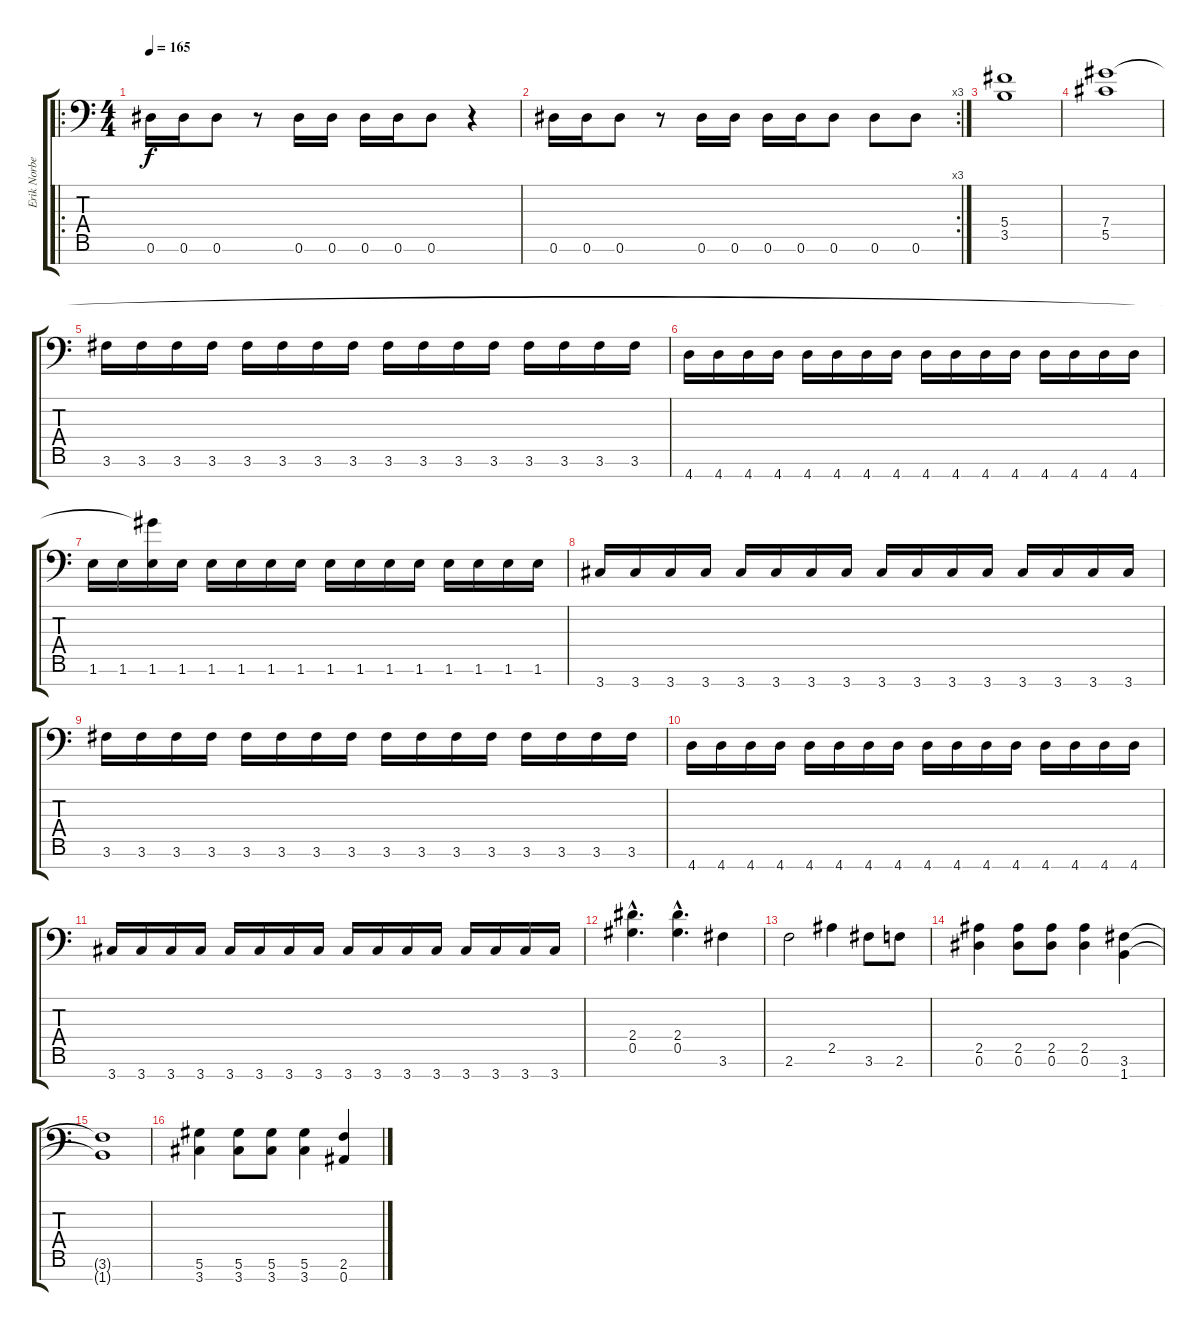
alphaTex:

\track ("Erik Norberg" "Erik Norbe") {instrument distortionguitar}
\staff {score tabs}
\tuning (Eb4 Bb3 Gb3 Db3 Ab2 Eb2 Bb1) {hide}
\ro
\ts (4 4)
\tempo 165
\clef f4
\ks c
0.6.16{dy f} 0.6.16 0.6.8 r.8 0.6.16 0.6.16 0.6.16 0.6.16 0.6.8 r.4 |
\rc 3
0.6.16 0.6.16 0.6.8 r.8 0.6.16 0.6.16 0.6.16 0.6.16 0.6.8 0.6.8 0.6.8 |
(5.4 3.5).1 |
(7.4 5.5).1 |
3.6.16 3.6.16 3.6.16 3.6.16 3.6.16 3.6.16 3.6.16 3.6.16 3.6.16 3.6.16 3.6.16 3.6.16 3.6.16 3.6.16 3.6.16 3.6.16 |
4.7.16 4.7.16 4.7.16 4.7.16 4.7.16 4.7.16 4.7.16 4.7.16 4.7.16 4.7.16 4.7.16 4.7.16 4.7.16 4.7.16 4.7.16 4.7.16 |
1.6.16 1.6.16 (7.4{t} 1.6).16 1.6.16 1.6.16 1.6.16 1.6.16 1.6.16 1.6.16 1.6.16 1.6.16 1.6.16 1.6.16 1.6.16 1.6.16 1.6.16 |
3.7.16 3.7.16 3.7.16 3.7.16 3.7.16 3.7.16 3.7.16 3.7.16 3.7.16 3.7.16 3.7.16 3.7.16 3.7.16 3.7.16 3.7.16 3.7.16 |
3.6.16 3.6.16 3.6.16 3.6.16 3.6.16 3.6.16 3.6.16 3.6.16 3.6.16 3.6.16 3.6.16 3.6.16 3.6.16 3.6.16 3.6.16 3.6.16 |
4.7.16 4.7.16 4.7.16 4.7.16 4.7.16 4.7.16 4.7.16 4.7.16 4.7.16 4.7.16 4.7.16 4.7.16 4.7.16 4.7.16 4.7.16 4.7.16 |
3.7.16 3.7.16 3.7.16 3.7.16 3.7.16 3.7.16 3.7.16 3.7.16 3.7.16 3.7.16 3.7.16 3.7.16 3.7.16 3.7.16 3.7.16 3.7.16 |
(2.4{hac} 0.5{hac}).4{d} (2.4{hac} 0.5{hac}).4{d} 3.6.4 |
2.6.2 2.5.4 3.6.8 2.6.8 |
(2.5 0.6).4 (2.5 0.6).8 (2.5 0.6).8 (2.5 0.6).4 (3.6 1.7).4 |
(3.6{t} 1.7{t}).1 |
(5.6 3.7).4 (5.6 3.7).8 (5.6 3.7).8 (5.6 3.7).4 (2.6 0.7).4
